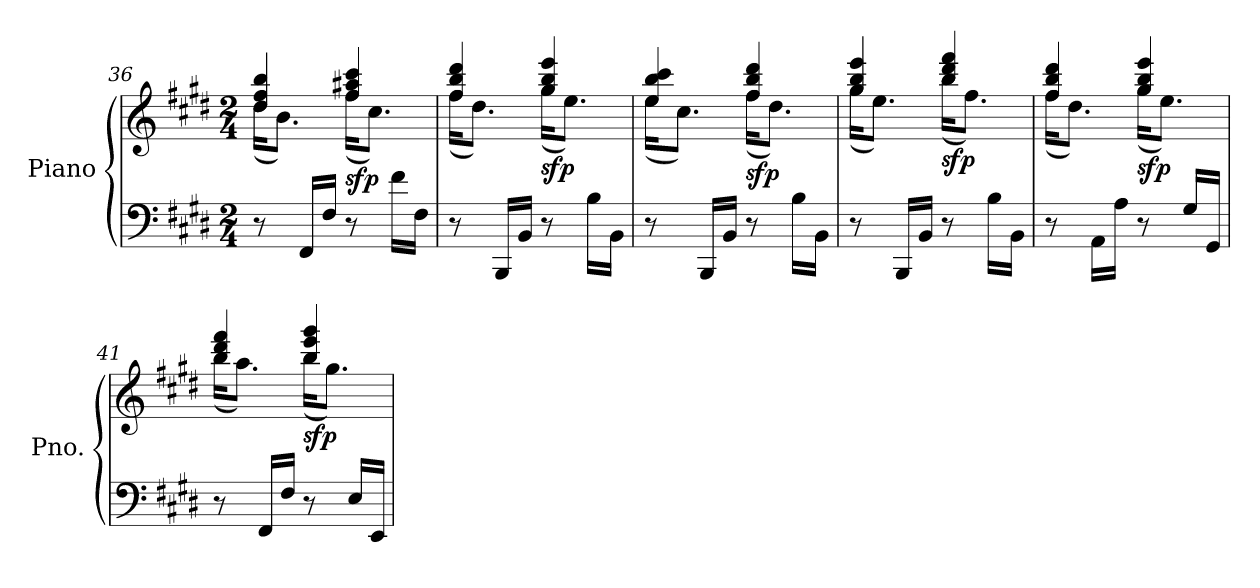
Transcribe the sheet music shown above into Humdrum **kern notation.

**kern	**kern	**dynam
*part1	*part1	*part1
*staff2	*staff1	*staff1/2
*I"Piano	*	*
*I'Pno.	*	*
!!LO:LB:g=z
*clefF4	*clefG2	*
*k[f#c#g#d#]	*k[f#c#g#d#]	*
*M2/4	*M2/4	*
=36	=36	=36
*	*^	*
8r	4dd#/ 4ff#/ 4bb/	(<16dd#\KL	.
.	.	8.b\J)	.
16FF#/LL	.	.	.
16F#/JJ	.	.	.
!	!	!	!LO:DY:b
8r	4ff#/ 4aa#X/ 4ccc#/	(<16ff#\KL	sfp
.	.	8.cc#\J)	.
16f#\LL	.	.	.
16F#\JJ	.	.	.
=37	=37	=37	=37
8r	4ff#/ 4bb/ 4ddd#/	(<16ff#\KL	.
.	.	8.dd#\J)	.
16BBB/LL	.	.	.
16BB/JJ	.	.	.
!	!	!	!LO:DY:b
8r	4gg#/ 4bb/ 4eee/	(<16gg#\KL	sfp
.	.	8.ee\J)	.
16B\LL	.	.	.
16BB\JJ	.	.	.
=38	=38	=38	=38
8r	4ee/ 4bb/ 4ccc#/	(<16ee\KL	.
.	.	8.cc#\J)	.
16BBB/LL	.	.	.
16BB/JJ	.	.	.
!	!	!	!LO:DY:b
8r	4ff#/ 4bb/ 4ddd#/	(<16ff#\KL	sfp
.	.	8.dd#\J)	.
16B\LL	.	.	.
16BB\JJ	.	.	.
=39	=39	=39	=39
8r	4gg#/ 4bb/ 4eee/	(<16gg#\KL	.
.	.	8.ee\J)	.
16BBB/LL	.	.	.
16BB/JJ	.	.	.
!	!	!	!LO:DY:b
8r	4bb/ 4ddd#/ 4fff#/	(<16bb\KL	sfp
.	.	8.ff#\J)	.
16B\LL	.	.	.
16BB\JJ	.	.	.
=40	=40	=40	=40
8r	4ff#/ 4bb/ 4ddd#/	(<16ff#\KL	.
.	.	8.dd#\J)	.
16AA\LL	.	.	.
16A\JJ	.	.	.
!	!	!	!LO:DY:b
8r	4gg#/ 4bb/ 4eee/	(<16gg#\KL	sfp
.	.	8.ee\J)	.
16G#/LL	.	.	.
16GG#/JJ	.	.	.
!!LO:LB:g=z	!!
=41	=41	=41	=41
8r	4bb/ 4ddd#/ 4fff#/	(<16bb\KL	.
.	.	8.aa\J)	.
16FF#/LL	.	.	.
16F#/JJ	.	.	.
!	!	!	!LO:DY:b
8r	4bb/ 4eee/ 4ggg#/	(<16bb\KL	sfp
.	.	8.gg#\J)	.
16E/LL	.	.	.
16EE/JJ	.	.	.
*	*v	*v	*
=	=	=
*-	*-	*-
